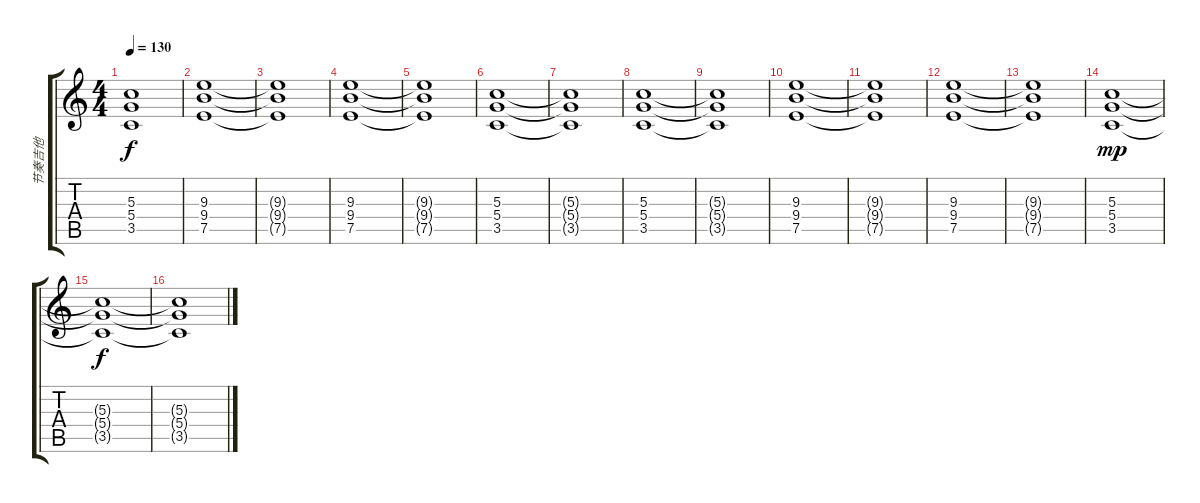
\track ("节奏吉他" "节奏吉他") {instrument overdrivenguitar}
\staff {score tabs}
\tuning (E4 B3 G3 D3 A2 E2) {hide}
\ts (4 4)
\tempo 130
\clef g2
\ks c
(5.3{t} 5.4{t} 3.5{t}).1{dy f} |
(9.3 9.4 7.5).1 |
(9.3{t} 9.4{t} 7.5{t}).1 |
(9.3 9.4 7.5).1 |
(9.3{t} 9.4{t} 7.5{t}).1 |
(5.3 5.4 3.5).1 |
(5.3{t} 5.4{t} 3.5{t}).1 |
(5.3 5.4 3.5).1 |
(5.3{t} 5.4{t} 3.5{t}).1 |
(9.3 9.4 7.5).1 |
(9.3{t} 9.4{t} 7.5{t}).1 |
(9.3 9.4 7.5).1 |
(9.3{t} 9.4{t} 7.5{t}).1 |
(5.3 5.4 3.5).1{dy mp} |
(5.3{t} 5.4{t} 3.5{t}).1{dy f} |
(5.3{t} 5.4{t} 3.5{t}).1
